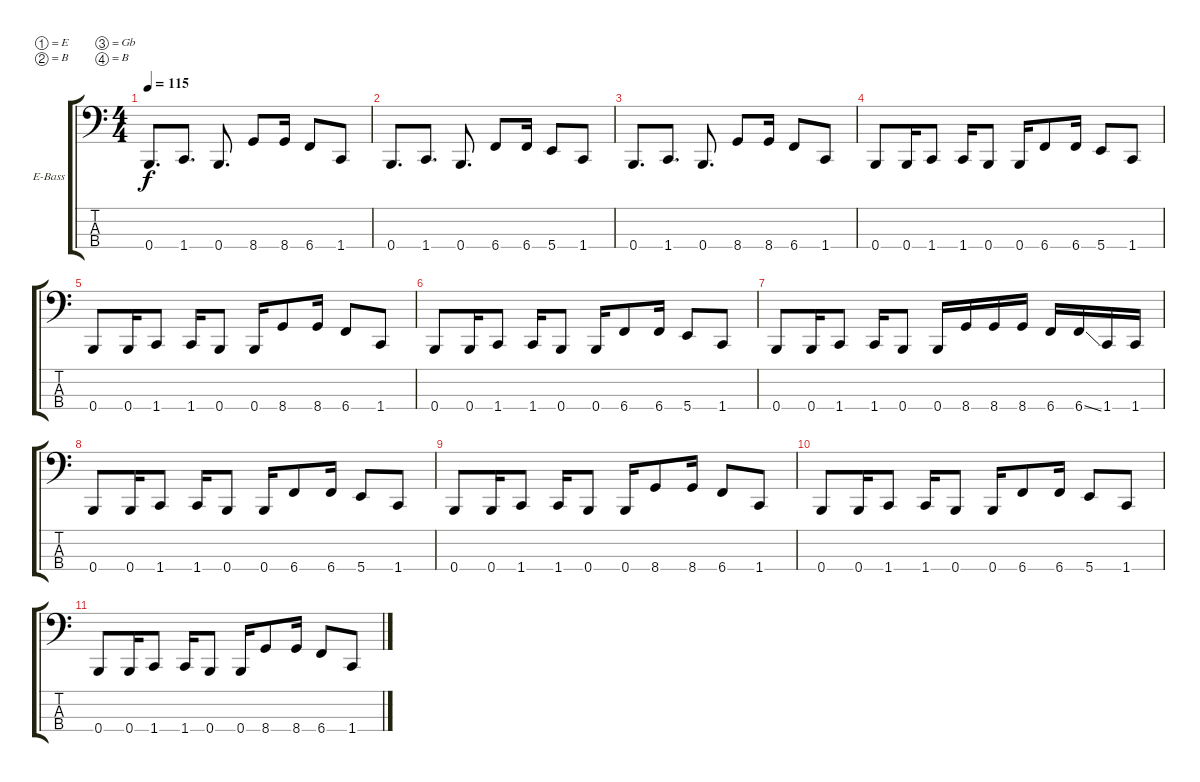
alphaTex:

\bracketExtendMode groupsimilarinstruments
\firstSystemTrackNameOrientation horizontal
\otherSystemsTrackNameOrientation horizontal
\track ("Paul Gray (Bass) R.I.P." "E-Bass") {instrument electricbasspick}
\staff {score tabs}
\tuning (E2 B1 Gb1 B0)
\ts (4 4)
\tempo 115
\clef f4
\ks c
0.4.8{d dy f} 1.4.8{d} 0.4.8{d} 8.4.8 8.4.16 6.4.8 1.4.8 |
0.4.8{d} 1.4.8{d} 0.4.8{d} 6.4.8 6.4.16 5.4.8 1.4.8 |
0.4.8{d} 1.4.8{d} 0.4.8{d} 8.4.8 8.4.16 6.4.8 1.4.8 |
0.4.8 0.4.16 1.4.8 1.4.16 0.4.8 0.4.16 6.4.8 6.4.16 5.4.8 1.4.8 |
0.4.8 0.4.16 1.4.8 1.4.16 0.4.8 0.4.16 8.4.8 8.4.16 6.4.8 1.4.8 |
0.4.8 0.4.16 1.4.8 1.4.16 0.4.8 0.4.16 6.4.8 6.4.16 5.4.8 1.4.8 |
0.4.8 0.4.16 1.4.8 1.4.16 0.4.8 0.4.16 8.4.16 8.4.16 8.4.16 6.4.16 6.4{ss}.16 1.4.16 1.4.16 |
0.4.8 0.4.16 1.4.8 1.4.16 0.4.8 0.4.16 6.4.8 6.4.16 5.4.8 1.4.8 |
0.4.8 0.4.16 1.4.8 1.4.16 0.4.8 0.4.16 8.4.8 8.4.16 6.4.8 1.4.8 |
0.4.8 0.4.16 1.4.8 1.4.16 0.4.8 0.4.16 6.4.8 6.4.16 5.4.8 1.4.8 |
0.4.8 0.4.16 1.4.8 1.4.16 0.4.8 0.4.16 8.4.8 8.4.16 6.4.8 1.4.8
